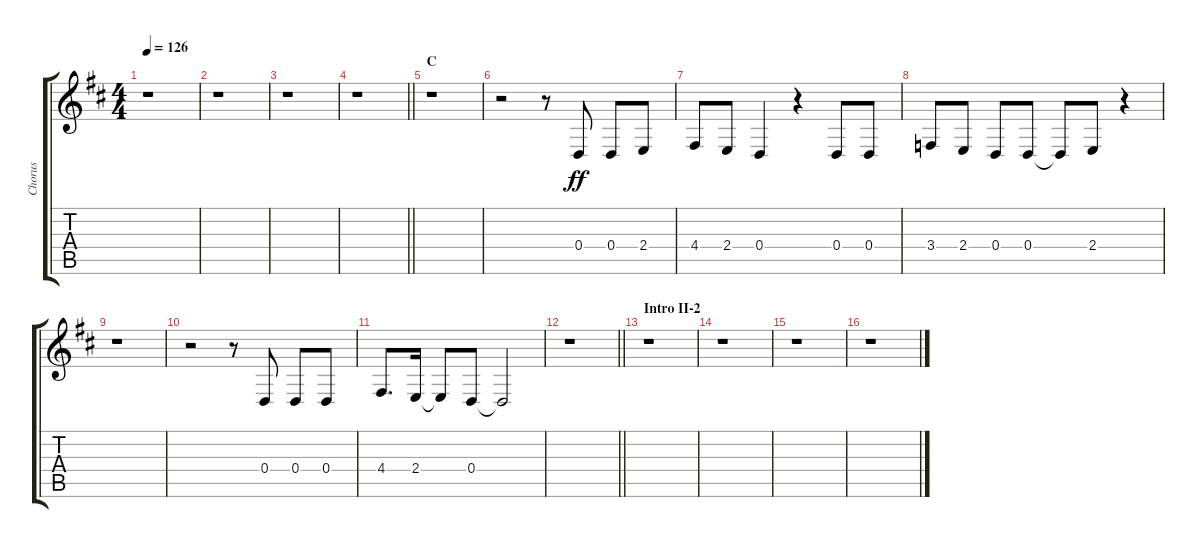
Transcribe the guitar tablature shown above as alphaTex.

\track ("Chorus" "Chorus") {instrument voiceoohs}
\staff {score tabs}
\tuning (E4 B3 G3 D3 A2 E2) {hide}
\ts (4 4)
\tempo 126
\clef g2
\ks d
r.1{dy ff} |
r.1 |
r.1 |
\barLineRight lightlight
r.1 |
\section ("" "C")
r.1 |
r.2 r.8 0.4.8 0.4.8 2.4.8 |
4.4.8 2.4.8 0.4.4 r.4 0.4.8 0.4.8 |
3.4.8 2.4.8 0.4.8 0.4.8 0.4{t}.8 2.4.8 r.4 |
r.1 |
r.2 r.8 0.4.8 0.4.8 0.4.8 |
4.4.8{d} 2.4.16 2.4{t}.8 0.4.8 0.4{t}.2 |
\barLineRight lightlight
r.1 |
\section ("" "Intro II-2")
r.1 |
r.1 |
r.1 |
r.1
